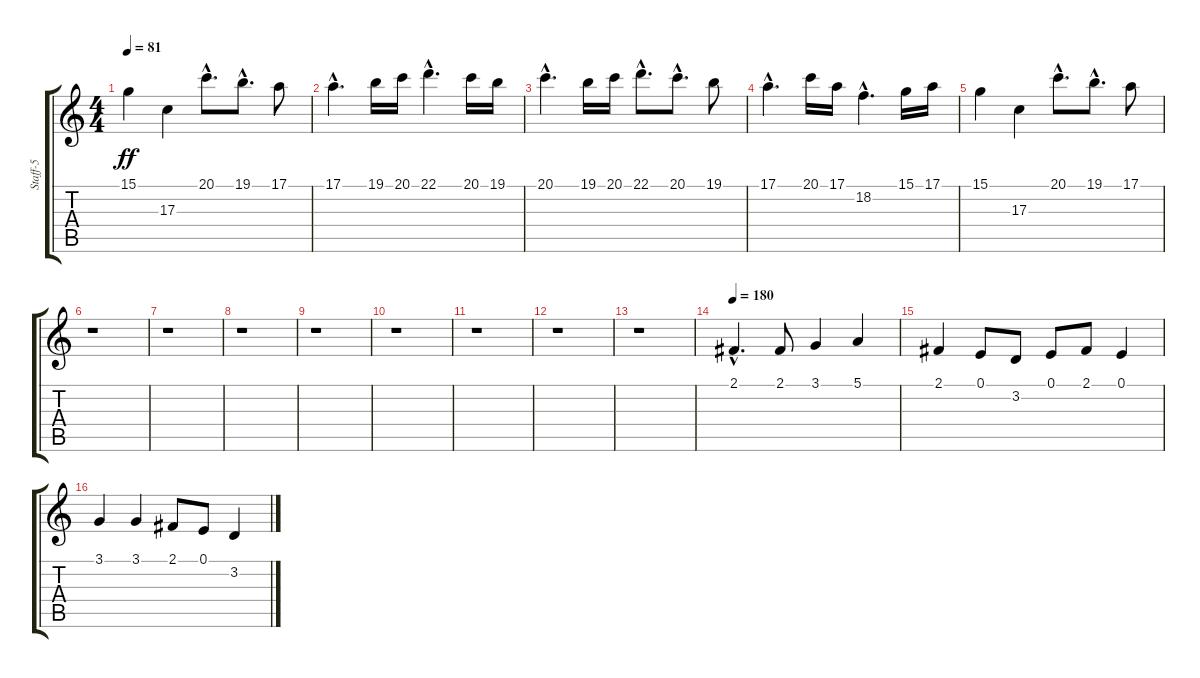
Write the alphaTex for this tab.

\track ("Staff-5" "Staff-5") {instrument stringensemble1}
\staff {score tabs}
\tuning (E4 B3 G3 D3 A2 E2) {hide}
\ts (4 4)
\tempo 81
\clef g2
\ks c
15.1.4{dy ff} 17.3.4 20.1{hac}.8{d} 19.1{hac}.8{d} 17.1.8 |
17.1{hac}.4{d} 19.1.16 20.1.16 22.1{hac}.4{d} 20.1.16 19.1.16 |
20.1{hac}.4{d} 19.1.16 20.1.16 22.1{hac}.8{d} 20.1{hac}.8{d} 19.1.8 |
17.1{hac}.4{d} 20.1.16 17.1.16 18.2{hac}.4{d} 15.1.16 17.1.16 |
15.1.4 17.3.4 20.1{hac}.8{d} 19.1{hac}.8{d} 17.1.8 |
r.1 |
r.1 |
r.1 |
r.1 |
r.1 |
r.1 |
r.1 |
r.1 |
\tempo 180
2.1{hac}.4{d instrument recorder} 2.1.8 3.1.4 5.1.4 |
2.1.4 0.1.8 3.2.8 0.1.8 2.1.8 0.1.4 |
3.1.4 3.1.4 2.1.8 0.1.8 3.2.4
